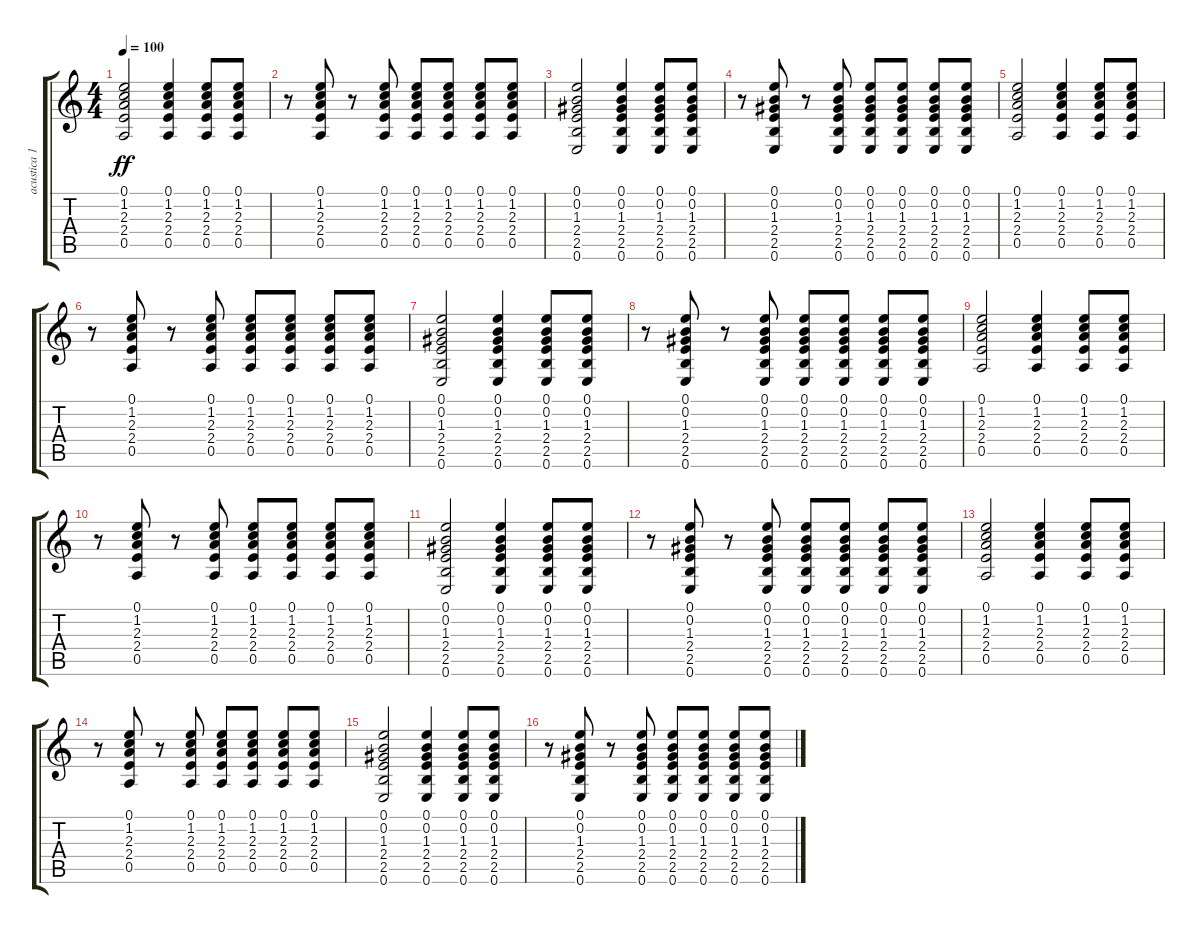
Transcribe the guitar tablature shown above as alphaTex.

\track ("acustica 1" "acustica 1") {instrument acousticguitarnylon}
\staff {score tabs}
\tuning (E4 B3 G3 D3 A2 E2) {hide}
\ts (4 4)
\tempo 100
\clef g2
\ks c
(0.1 1.2 2.3 2.4 0.5).2{dy ff} (0.1 1.2 2.3 2.4 0.5).4 (0.1 1.2 2.3 2.4 0.5).8 (0.1 1.2 2.3 2.4 0.5).8 |
r.8 (0.1 1.2 2.3 2.4 0.5).8 r.8 (0.1 1.2 2.3 2.4 0.5).8 (0.1 1.2 2.3 2.4 0.5).8 (0.1 1.2 2.3 2.4 0.5).8 (0.1 1.2 2.3 2.4 0.5).8 (0.1 1.2 2.3 2.4 0.5).8 |
(0.1 0.2 1.3 2.4 2.5 0.6).2 (0.1 0.2 1.3 2.4 2.5 0.6).4 (0.1 0.2 1.3 2.4 2.5 0.6).8 (0.1 0.2 1.3 2.4 2.5 0.6).8 |
r.8 (0.1 0.2 1.3 2.4 2.5 0.6).8 r.8 (0.1 0.2 1.3 2.4 2.5 0.6).8 (0.1 0.2 1.3 2.4 2.5 0.6).8 (0.1 0.2 1.3 2.4 2.5 0.6).8 (0.1 0.2 1.3 2.4 2.5 0.6).8 (0.1 0.2 1.3 2.4 2.5 0.6).8 |
(0.1 1.2 2.3 2.4 0.5).2 (0.1 1.2 2.3 2.4 0.5).4 (0.1 1.2 2.3 2.4 0.5).8 (0.1 1.2 2.3 2.4 0.5).8 |
r.8 (0.1 1.2 2.3 2.4 0.5).8 r.8 (0.1 1.2 2.3 2.4 0.5).8 (0.1 1.2 2.3 2.4 0.5).8 (0.1 1.2 2.3 2.4 0.5).8 (0.1 1.2 2.3 2.4 0.5).8 (0.1 1.2 2.3 2.4 0.5).8 |
(0.1 0.2 1.3 2.4 2.5 0.6).2 (0.1 0.2 1.3 2.4 2.5 0.6).4 (0.1 0.2 1.3 2.4 2.5 0.6).8 (0.1 0.2 1.3 2.4 2.5 0.6).8 |
r.8 (0.1 0.2 1.3 2.4 2.5 0.6).8 r.8 (0.1 0.2 1.3 2.4 2.5 0.6).8 (0.1 0.2 1.3 2.4 2.5 0.6).8 (0.1 0.2 1.3 2.4 2.5 0.6).8 (0.1 0.2 1.3 2.4 2.5 0.6).8 (0.1 0.2 1.3 2.4 2.5 0.6).8 |
(0.1 1.2 2.3 2.4 0.5).2 (0.1 1.2 2.3 2.4 0.5).4 (0.1 1.2 2.3 2.4 0.5).8 (0.1 1.2 2.3 2.4 0.5).8 |
r.8 (0.1 1.2 2.3 2.4 0.5).8 r.8 (0.1 1.2 2.3 2.4 0.5).8 (0.1 1.2 2.3 2.4 0.5).8 (0.1 1.2 2.3 2.4 0.5).8 (0.1 1.2 2.3 2.4 0.5).8 (0.1 1.2 2.3 2.4 0.5).8 |
(0.1 0.2 1.3 2.4 2.5 0.6).2 (0.1 0.2 1.3 2.4 2.5 0.6).4 (0.1 0.2 1.3 2.4 2.5 0.6).8 (0.1 0.2 1.3 2.4 2.5 0.6).8 |
r.8 (0.1 0.2 1.3 2.4 2.5 0.6).8 r.8 (0.1 0.2 1.3 2.4 2.5 0.6).8 (0.1 0.2 1.3 2.4 2.5 0.6).8 (0.1 0.2 1.3 2.4 2.5 0.6).8 (0.1 0.2 1.3 2.4 2.5 0.6).8 (0.1 0.2 1.3 2.4 2.5 0.6).8 |
(0.1 1.2 2.3 2.4 0.5).2 (0.1 1.2 2.3 2.4 0.5).4 (0.1 1.2 2.3 2.4 0.5).8 (0.1 1.2 2.3 2.4 0.5).8 |
r.8 (0.1 1.2 2.3 2.4 0.5).8 r.8 (0.1 1.2 2.3 2.4 0.5).8 (0.1 1.2 2.3 2.4 0.5).8 (0.1 1.2 2.3 2.4 0.5).8 (0.1 1.2 2.3 2.4 0.5).8 (0.1 1.2 2.3 2.4 0.5).8 |
(0.1 0.2 1.3 2.4 2.5 0.6).2 (0.1 0.2 1.3 2.4 2.5 0.6).4 (0.1 0.2 1.3 2.4 2.5 0.6).8 (0.1 0.2 1.3 2.4 2.5 0.6).8 |
r.8 (0.1 0.2 1.3 2.4 2.5 0.6).8 r.8 (0.1 0.2 1.3 2.4 2.5 0.6).8 (0.1 0.2 1.3 2.4 2.5 0.6).8 (0.1 0.2 1.3 2.4 2.5 0.6).8 (0.1 0.2 1.3 2.4 2.5 0.6).8 (0.1 0.2 1.3 2.4 2.5 0.6).8
